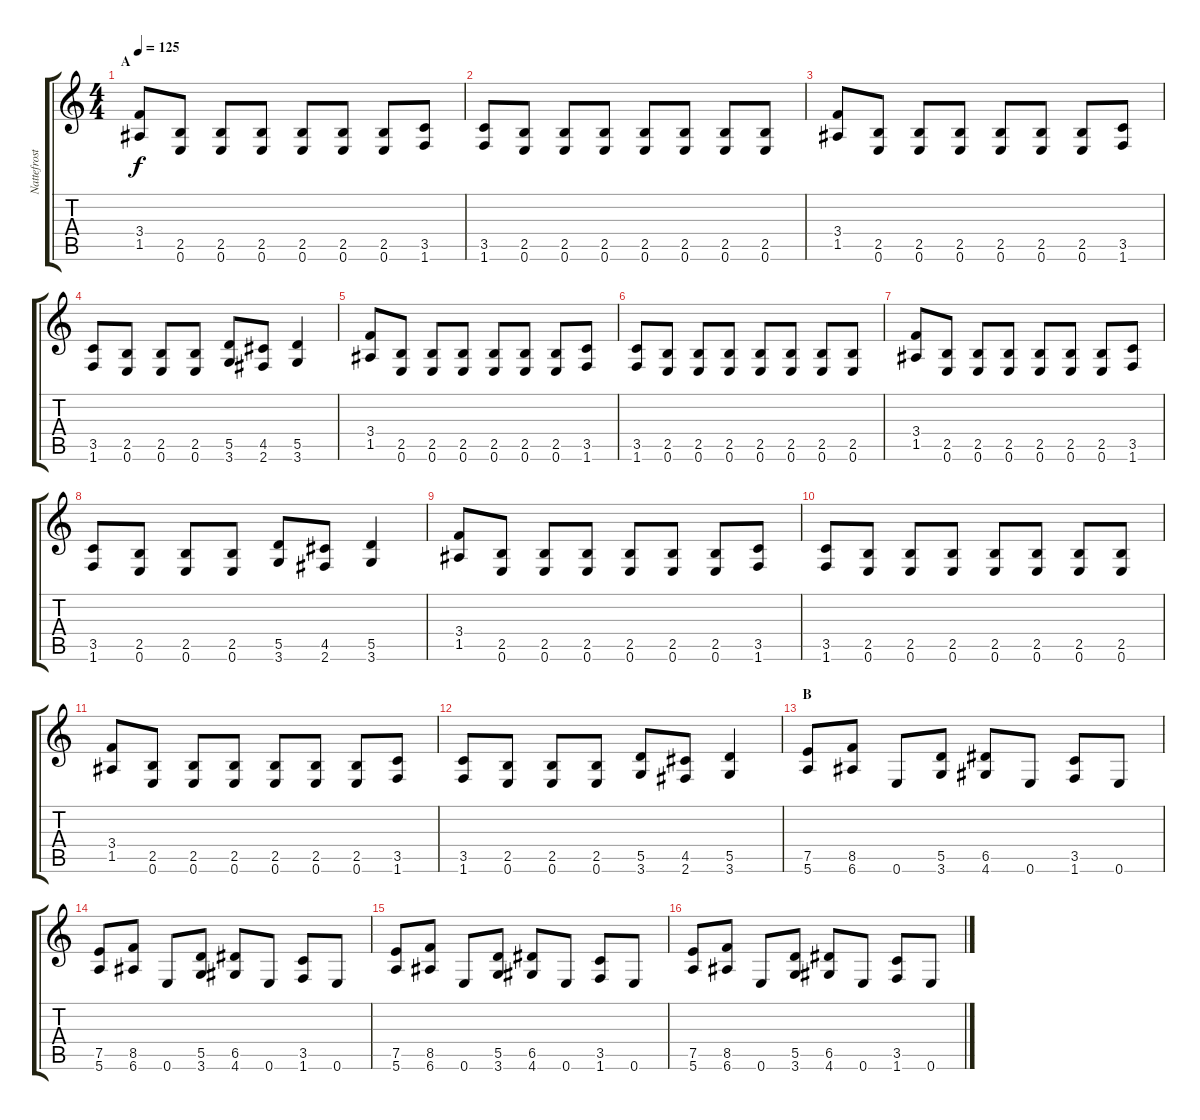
\track ("Nattefrost" "Nattefrost") {instrument distortionguitar}
\staff {score tabs}
\tuning (E4 B3 G3 D3 A2 E2) {hide}
\ts (4 4)
\section ("" "A")
\tempo 125
\clef g2
\ks c
(3.4 1.5).8{dy f instrument distortionguitar} (2.5 0.6).8 (2.5 0.6).8 (2.5 0.6).8 (2.5 0.6).8 (2.5 0.6).8 (2.5 0.6).8 (3.5 1.6).8 |
(3.5 1.6).8 (2.5 0.6).8 (2.5 0.6).8 (2.5 0.6).8 (2.5 0.6).8 (2.5 0.6).8 (2.5 0.6).8 (2.5 0.6).8 |
(3.4 1.5).8 (2.5 0.6).8 (2.5 0.6).8 (2.5 0.6).8 (2.5 0.6).8 (2.5 0.6).8 (2.5 0.6).8 (3.5 1.6).8 |
(3.5 1.6).8 (2.5 0.6).8 (2.5 0.6).8 (2.5 0.6).8 (5.5 3.6).8 (4.5 2.6).8 (5.5 3.6).4 |
(3.4 1.5).8 (2.5 0.6).8 (2.5 0.6).8 (2.5 0.6).8 (2.5 0.6).8 (2.5 0.6).8 (2.5 0.6).8 (3.5 1.6).8 |
(3.5 1.6).8 (2.5 0.6).8 (2.5 0.6).8 (2.5 0.6).8 (2.5 0.6).8 (2.5 0.6).8 (2.5 0.6).8 (2.5 0.6).8 |
(3.4 1.5).8 (2.5 0.6).8 (2.5 0.6).8 (2.5 0.6).8 (2.5 0.6).8 (2.5 0.6).8 (2.5 0.6).8 (3.5 1.6).8 |
(3.5 1.6).8 (2.5 0.6).8 (2.5 0.6).8 (2.5 0.6).8 (5.5 3.6).8 (4.5 2.6).8 (5.5 3.6).4 |
(3.4 1.5).8 (2.5 0.6).8 (2.5 0.6).8 (2.5 0.6).8 (2.5 0.6).8 (2.5 0.6).8 (2.5 0.6).8 (3.5 1.6).8 |
(3.5 1.6).8 (2.5 0.6).8 (2.5 0.6).8 (2.5 0.6).8 (2.5 0.6).8 (2.5 0.6).8 (2.5 0.6).8 (2.5 0.6).8 |
(3.4 1.5).8 (2.5 0.6).8 (2.5 0.6).8 (2.5 0.6).8 (2.5 0.6).8 (2.5 0.6).8 (2.5 0.6).8 (3.5 1.6).8 |
(3.5 1.6).8 (2.5 0.6).8 (2.5 0.6).8 (2.5 0.6).8 (5.5 3.6).8 (4.5 2.6).8 (5.5 3.6).4 |
\section ("" "B")
(7.5 5.6).8 (8.5 6.6).8 0.6.8 (5.5 3.6).8 (6.5 4.6).8 0.6.8 (3.5 1.6).8 0.6.8 |
(7.5 5.6).8 (8.5 6.6).8 0.6.8 (5.5 3.6).8 (6.5 4.6).8 0.6.8 (3.5 1.6).8 0.6.8 |
(7.5 5.6).8 (8.5 6.6).8 0.6.8 (5.5 3.6).8 (6.5 4.6).8 0.6.8 (3.5 1.6).8 0.6.8 |
(7.5 5.6).8 (8.5 6.6).8 0.6.8 (5.5 3.6).8 (6.5 4.6).8 0.6.8 (3.5 1.6).8 0.6.8
